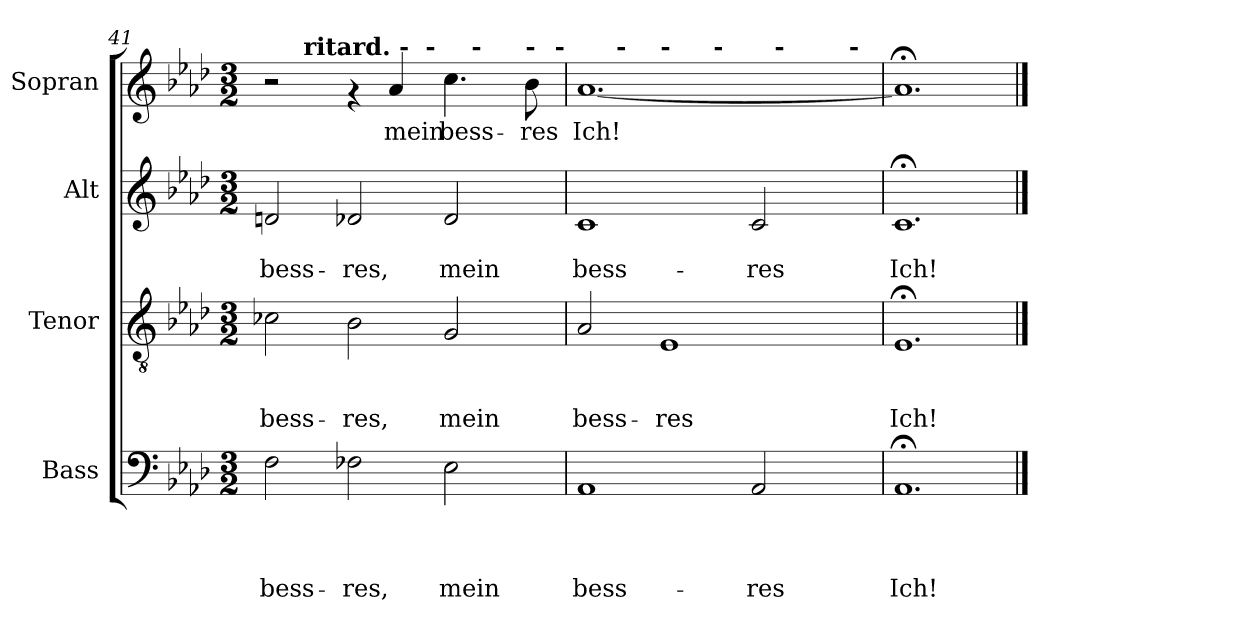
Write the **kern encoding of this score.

**kern	**text	**text	**text	**text	**kern	**text	**text	**text	**kern	**text	**text	**kern	**text
*part4	*part4	*part4	*part4	*part4	*part3	*part3	*part3	*part3	*part2	*part2	*part2	*part1	*part1
*staff4	*staff4	*staff4	*staff4	*staff4	*staff3	*staff3	*staff3	*staff3	*staff2	*staff2	*staff2	*staff1	*staff1
*I"Bass	*	*	*	*	*I"Tenor	*	*	*	*I"Alt	*	*	*I"Sopran	*
*I'B	*	*	*	*	*I'T	*	*	*	*I'A	*	*	*I'S	*
*clefF4	*	*	*	*	*clefGv2	*	*	*	*clefG2	*	*	*clefG2	*
*k[b-e-a-d-]	*	*	*	*	*k[b-e-a-d-]	*	*	*	*k[b-e-a-d-]	*	*	*k[b-e-a-d-]	*
*A-:	*	*	*	*	*A-:	*	*	*	*A-:	*	*	*A-:	*
*M3/2	*	*	*	*	*M3/2	*	*	*	*M3/2	*	*	*M3/2	*
=41	=41	=41	=41	=41	=41	=41	=41	=41	=41	=41	=41	=41	=41
!	!	!	!	!LO:LY:b	!	!	!	!LO:LY:b	!	!	!LO:LY:b	!	!
*	*	*	*	*	*	*	*	*	*	*	*	*^	*
*	*	*	*	*	*	*	*	*	*	*	*	*	*^	*
*	*	*	*	*	*	*	*	*	*	*	*	*	*	*^	*
2F\	.	.	.	bess-	2c-X\	.	.	bess-	2dn/	.	bess-	2r	8..ryy	2...ryy	1ryy	.
!	!	!	!	!	!	!	!	!	!	!	!	!	!LO:TX:a:B:t=ritard. -	!	!	!
.	.	.	.	.	.	.	.	.	.	.	.	.	1ryy	.	.	.
!	!	!	!	!LO:LY:b	!	!	!	!LO:LY:b	!	!	!LO:LY:b	!	!	!	!	!
2F-X\	.	.	.	-res,	2B-\	.	.	-res,	2d-X/	.	-res,	4rf	.	.	.	.
!	!	!	!	!	!	!	!	!	!	!	!	!	!	!	!	!LO:LY:b
.	.	.	.	.	.	.	.	.	.	.	.	4a-/	.	.	.	mein
!	!	!	!	!	!	!	!	!	!	!	!	!	!	!LO:TX:a:B:t=-	!	!
.	.	.	.	.	.	.	.	.	.	.	.	.	.	2ryy	.	.
!	!	!	!	!LO:LY:b	!	!	!	!LO:LY:b	!	!	!LO:LY:b	!	!	!	!	!LO:LY:b
2E-\	.	.	.	mein	2G/	.	.	mein	2d-/	.	mein	4.cc\	.	.	8ryy	bess-
!	!	!	!	!	!	!	!	!	!	!	!	!	!	!	!LO:TX:a:B:t=-	!
.	.	.	.	.	.	.	.	.	.	.	.	.	.	.	4.ryy	.
.	.	.	.	.	.	.	.	.	.	.	.	.	4ryy	.	.	.
!	!	!	!	!	!	!	!	!	!	!	!	!LO:TX:a:B:t=-	!	!	!	!
!	!	!	!	!	!	!	!	!	!	!	!	!	!	!	!	!LO:LY:b
.	.	.	.	.	.	.	.	.	.	.	.	8b-\	.	.	.	-res
.	.	.	.	.	.	.	.	.	.	.	.	.	.	16ryy	.	.
!	!	!	!	!	!	!	!	!	!	!	!	!	!LO:TX:a:B:t=-	!	!	!
.	.	.	.	.	.	.	.	.	.	.	.	.	32ryy	.	.	.
=42	=42	=42	=42	=42	=42	=42	=42	=42	=42	=42	=42	=42	=42	=42	=42	=42
!	!	!	!	!LO:LY:b	!	!	!	!LO:LY:b	!	!	!LO:LY:b	!	!	!	!	!LO:LY:b
*	*	*	*	*	*	*	*	*	*	*	*	*	*	*^	*^	*
*	*	*	*	*	*	*	*	*	*	*	*	*	*	*	*	*	*	*
1AA-	.	.	.	bess-	2A-/	.	.	bess-	1c	.	bess-	[<1.a-	8..ryy	2ryy	2ryy	1ryy	1ryy	Ich!
!	!	!	!	!	!	!	!	!	!	!	!	!	!LO:TX:a:B:t=-	!	!	!	!	!
.	.	.	.	.	.	.	.	.	.	.	.	.	1ryy	.	.	.	.	.
!	!	!	!	!	!	!	!	!	!	!	!	!	!	!LO:TX:a:B:t=-	!	!	!	!
!	!	!	!	!	!	!	!	!LO:LY:b	!	!	!	!	!	!	!	!	!	!
.	.	.	.	.	1E-	.	.	-res	.	.	.	.	.	1ryy	4ryy	.	.	.
.	.	.	.	.	.	.	.	.	.	.	.	.	.	.	32ryy	.	.	.
!	!	!	!	!	!	!	!	!	!	!	!	!	!	!	!LO:TX:a:B:t=-	!	!	!
.	.	.	.	.	.	.	.	.	.	.	.	.	.	.	2ryy	.	.	.
!	!	!	!	!LO:LY:b	!	!	!	!	!	!	!LO:LY:b	!	!	!	!	!	!	!
2AA-/	.	.	.	-res	.	.	.	.	2c/	.	-res	.	.	.	.	16.ryy	4.ryy	.
!	!	!	!	!	!	!	!	!	!	!	!	!	!	!	!	!LO:TX:a:B:t=-	!	!
.	.	.	.	.	.	.	.	.	.	.	.	.	.	.	.	4ryy	.	.
.	.	.	.	.	.	.	.	.	.	.	.	.	4ryy	.	.	.	.	.
.	.	.	.	.	.	.	.	.	.	.	.	.	.	.	8..ryy	.	.	.
.	.	.	.	.	.	.	.	.	.	.	.	.	.	.	.	8ryy	.	.
!	!	!	!	!	!	!	!	!	!	!	!	!	!	!	!	!	!LO:TX:a:B:t=-	!
.	.	.	.	.	.	.	.	.	.	.	.	.	.	.	.	.	8ryy	.
.	.	.	.	.	.	.	.	.	.	.	.	.	32ryy	.	.	32ryy	.	.
=43	=43	=43	=43	=43	=43	=43	=43	=43	=43	=43	=43	=43	=43	=43	=43	=43	=43	=43
!	!	!	!	!LO:LY:b	!	!	!	!LO:LY:b	!	!	!LO:LY:b	!	!	!	!	!	!	!
*	*	*	*	*	*	*	*	*	*	*	*	*v	*v	*v	*v	*v	*v	*
1.AA-;	.	.	.	Ich!	1.E-;	.	.	Ich!	1.c;	.	Ich!	1.a-;]	.
==	==	==	==	==	==	==	==	==	==	==	==	==	==
*-	*-	*-	*-	*-	*-	*-	*-	*-	*-	*-	*-	*-	*-
